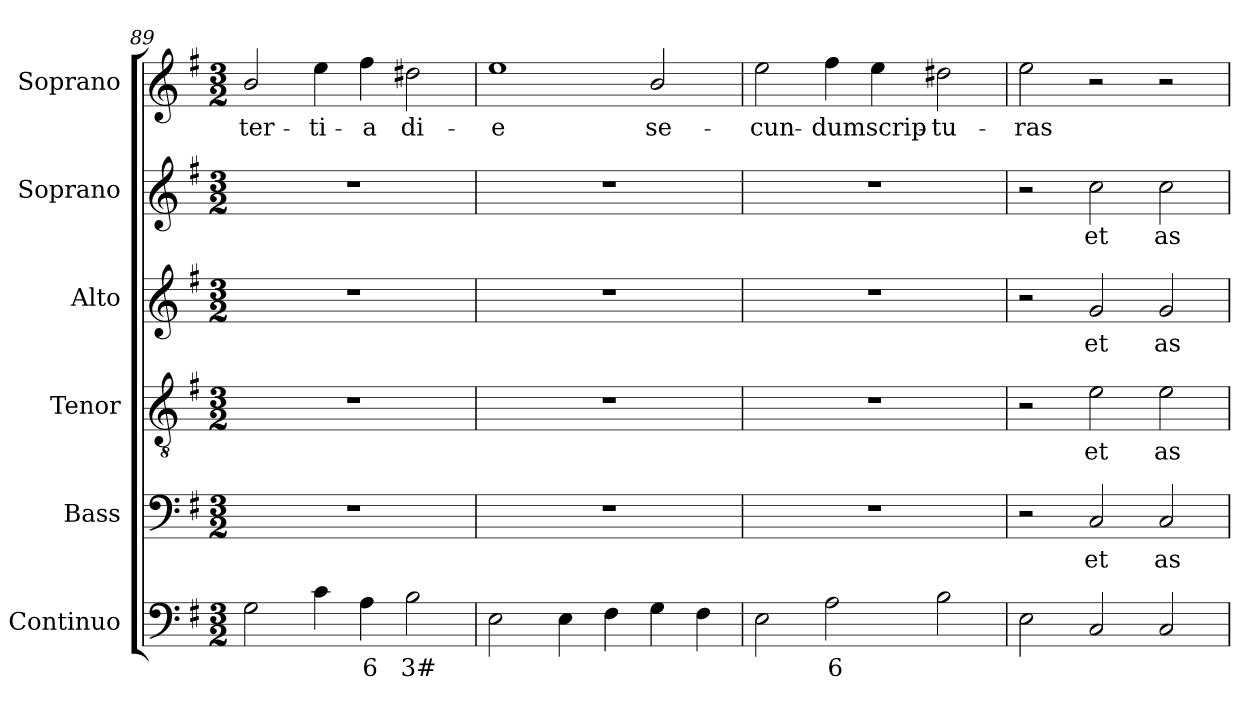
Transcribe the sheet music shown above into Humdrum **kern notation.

**kern	**text	**kern	**text	**kern	**text	**kern	**text	**kern	**text	**kern	**text
*part6	*part6	*part5	*part5	*part4	*part4	*part3	*part3	*part2	*part2	*part1	*part1
*staff6	*staff6	*staff5	*staff5	*staff4	*staff4	*staff3	*staff3	*staff2	*staff2	*staff1	*staff1
*I"Continuo	*	*I"Bass	*	*I"Tenor	*	*I"Alto	*	*I"Soprano	*	*I"Soprano	*
*I'Cont.	*	*I'B.	*	*I'T.	*	*I'A.	*	*I'S.	*	*I'S.	*
*clefF4	*	*clefF4	*	*clefGv2	*	*clefG2	*	*clefG2	*	*clefG2	*
*	*	*	*	*ITrd7c12	*	*	*	*	*	*	*
*k[f#]	*	*k[f#]	*	*k[f#]	*	*k[f#]	*	*k[f#]	*	*k[f#]	*
*G:	*	*G:	*	*G:	*	*G:	*	*G:	*	*G:	*
*M3/2	*	*M3/2	*	*M3/2	*	*M3/2	*	*M3/2	*	*M3/2	*
=89	=89	=89	=89	=89	=89	=89	=89	=89	=89	=89	=89
!	!	!LO:N:vis=1	!	!LO:N:vis=1	!	!LO:N:vis=1	!	!LO:N:vis=1	!	!	!
!	!	!	!	!	!	!	!	!	!	!	!LO:LY:b:color=#000000
2Gi\	.	1.r	.	1.r	.	1.r	.	1.r	.	2bi/	ter-
!	!	!	!	!	!	!	!	!	!	!	!LO:LY:b:color=#000000
4ci\	.	.	.	.	.	.	.	.	.	4eei\	-ti-
!	!LO:LY:b:color=#000000	!	!	!	!	!	!	!	!	!	!
!	!	!	!	!	!	!	!	!	!	!	!LO:LY:b:color=#000000
4Ai\	6	.	.	.	.	.	.	.	.	4ff#i\	-a
!	!LO:LY:b:color=#000000	!	!	!	!	!	!	!	!	!	!
!	!	!	!	!	!	!	!	!	!	!	!LO:LY:b:color=#000000
2Bi\	3#	.	.	.	.	.	.	.	.	2dd#Xi\	di-
=90	=90	=90	=90	=90	=90	=90	=90	=90	=90	=90	=90
!	!	!LO:N:vis=1	!	!LO:N:vis=1	!	!LO:N:vis=1	!	!LO:N:vis=1	!	!	!
!	!	!	!	!	!	!	!	!	!	!	!LO:LY:b:color=#000000
2Ei\	.	1.r	.	1.r	.	1.r	.	1.r	.	1eei	-e
4Ei\	.	.	.	.	.	.	.	.	.	.	.
4F#i\	.	.	.	.	.	.	.	.	.	.	.
!	!	!	!	!	!	!	!	!	!	!	!LO:LY:b:color=#000000
4Gi\	.	.	.	.	.	.	.	.	.	2bi/	se-
4F#i\	.	.	.	.	.	.	.	.	.	.	.
=91	=91	=91	=91	=91	=91	=91	=91	=91	=91	=91	=91
!	!	!LO:N:vis=1	!	!LO:N:vis=1	!	!LO:N:vis=1	!	!LO:N:vis=1	!	!	!
!	!	!	!	!	!	!	!	!	!	!	!LO:LY:b:color=#000000
2Ei\	.	1.r	.	1.r	.	1.r	.	1.r	.	2eei\	-cun-
!	!LO:LY:b:color=#000000	!	!	!	!	!	!	!	!	!	!
!	!	!	!	!	!	!	!	!	!	!	!LO:LY:b:color=#000000
2Ai\	6	.	.	.	.	.	.	.	.	4ff#i\	-dum
!	!	!	!	!	!	!	!	!	!	!	!LO:LY:b:color=#000000
.	.	.	.	.	.	.	.	.	.	4eei\	scrip-
!	!	!	!	!	!	!	!	!	!	!	!LO:LY:b:color=#000000
2Bi\	.	.	.	.	.	.	.	.	.	2dd#Xi\	-tu-
!!LO:PB:g=z
=92	=92	=92	=92	=92	=92	=92	=92	=92	=92	=92	=92
!	!	!	!	!	!	!	!	!	!	!	!LO:LY:b:color=#000000
2Ei\	.	2r	.	2r	.	2r	.	2r	.	2eei\	-ras
!	!	!	!LO:LY:b:color=#000000	!	!	!	!	!	!	!	!
!	!	!	!	!	!LO:LY:b:color=#000000	!	!	!	!	!	!
!	!	!	!	!	!	!	!LO:LY:b:color=#000000	!	!	!	!
!	!	!	!	!	!	!	!	!	!LO:LY:b:color=#000000	!	!
2Ci/	.	2Ci/	et	2Ei\	et	2gi/	et	2cci\	et	2r	.
!	!	!	!LO:LY:b:color=#000000	!	!	!	!	!	!	!	!
!	!	!	!	!	!LO:LY:b:color=#000000	!	!	!	!	!	!
!	!	!	!	!	!	!	!LO:LY:b:color=#000000	!	!	!	!
!	!	!	!	!	!	!	!	!	!LO:LY:b:color=#000000	!	!
2Ci/	.	2Ci/	as-	2Ei\	as-	2gi/	as-	2cci\	as-	2r	.
=	=	=	=	=	=	=	=	=	=	=	=
*-	*-	*-	*-	*-	*-	*-	*-	*-	*-	*-	*-
